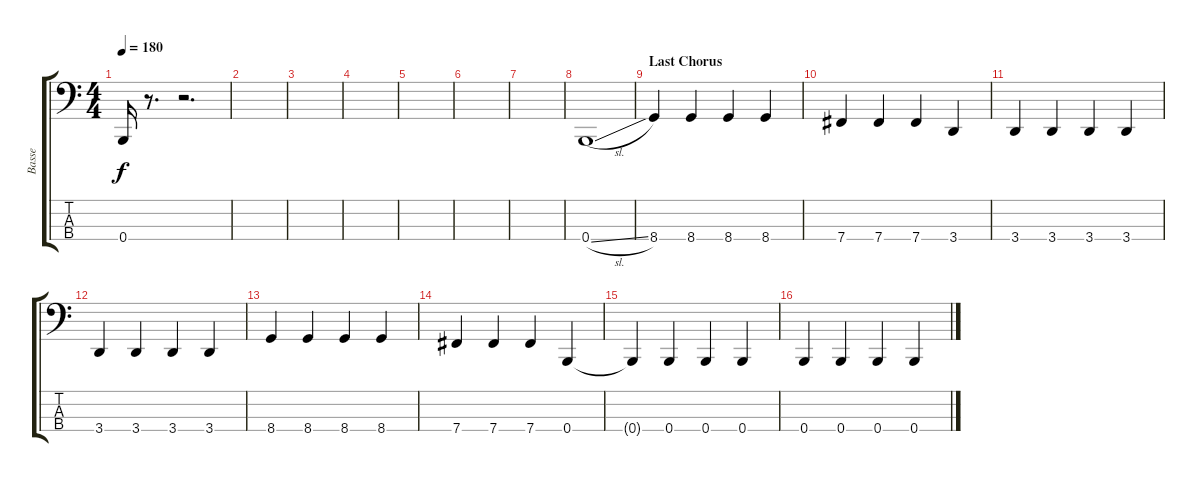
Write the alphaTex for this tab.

\track ("Basse" "Basse") {instrument electricbassfinger}
\staff {score tabs}
\tuning (E2 B1 Gb1 B0) {hide}
\ts (4 4)
\tempo 180
\clef f4
\ks c
0.4.16{dy f} r.8{d} r.2{d} |
|
|
|
|
|
|
0.4{sl}.1 |
\section ("" "Last Chorus")
8.4.4 8.4.4 8.4.4 8.4.4 |
7.4.4 7.4.4 7.4.4 3.4.4 |
3.4.4 3.4.4 3.4.4 3.4.4 |
3.4.4 3.4.4 3.4.4 3.4.4 |
8.4.4 8.4.4 8.4.4 8.4.4 |
7.4.4 7.4.4 7.4.4 0.4.4 |
0.4{t}.4 0.4.4 0.4.4 0.4.4 |
0.4.4 0.4.4 0.4.4 0.4.4
